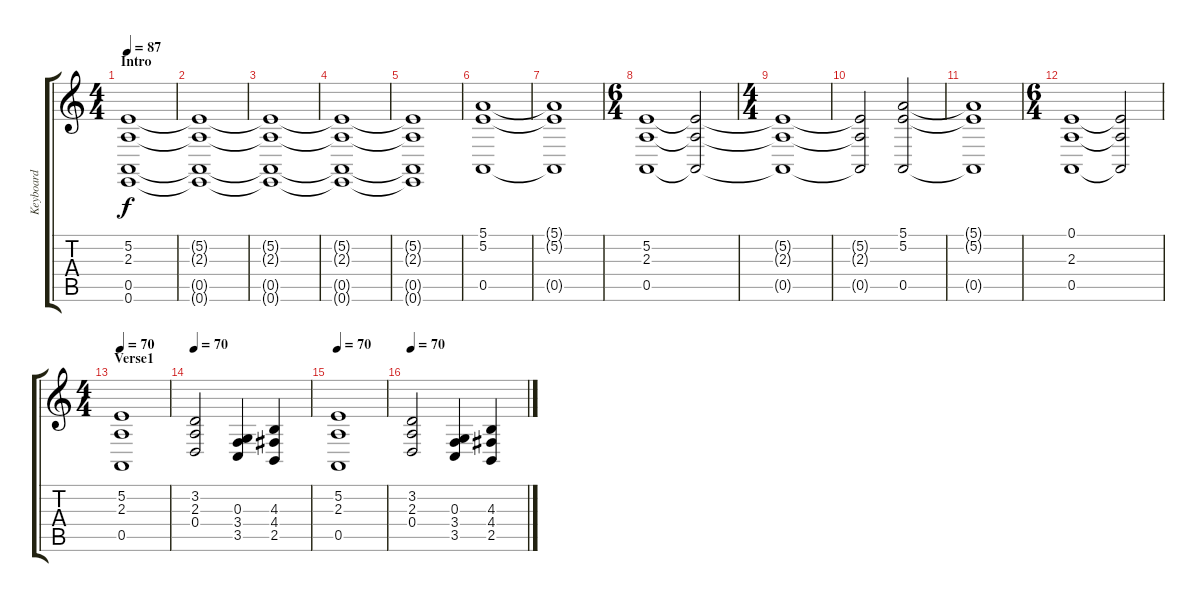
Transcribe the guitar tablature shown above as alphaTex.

\track ("Keyboard" "Keyboard") {instrument synthstrings2}
\staff {score tabs}
\tuning (E4 B3 G3 D3 A2 E2) {hide}
\ts (4 4)
\section ("" "Intro")
\tempo 87
\clef g2
\ks c
(5.2 2.3 0.5 0.6).1{dy f instrument synthstrings2} |
(5.2{t} 2.3{t} 0.5{t} 0.6{t}).1 |
(5.2{t} 2.3{t} 0.5{t} 0.6{t}).1 |
(5.2{t} 2.3{t} 0.5{t} 0.6{t}).1 |
(5.2{t} 2.3{t} 0.5{t} 0.6{t}).1 |
(5.1 5.2 0.5).1 |
(5.1{t} 5.2{t} 0.5{t}).1 |
\ts (6 4)
(5.2 2.3 0.5).1 (5.2{t} 2.3{t} 0.5{t}).2 |
\ts (4 4)
(5.2{t} 2.3{t} 0.5{t}).1 |
(5.2{t} 2.3{t} 0.5{t}).2 (5.1 5.2 0.5).2 |
(5.1{t} 5.2{t} 0.5{t}).1 |
\ts (6 4)
(0.1 2.3 0.5).1 (0.1{t} 2.3{t} 0.5{t}).2 |
\ts (4 4)
\section ("" "Verse1")
\tempo 70
(5.2 2.3 0.5).1 |
\tempo 70
(3.2 2.3 0.4).2 (0.3 3.4 3.5).4 (4.3 4.4 2.5).4 |
\tempo 70
(5.2 2.3 0.5).1 |
\tempo 70
(3.2 2.3 0.4).2 (0.3 3.4 3.5).4 (4.3 4.4 2.5).4
